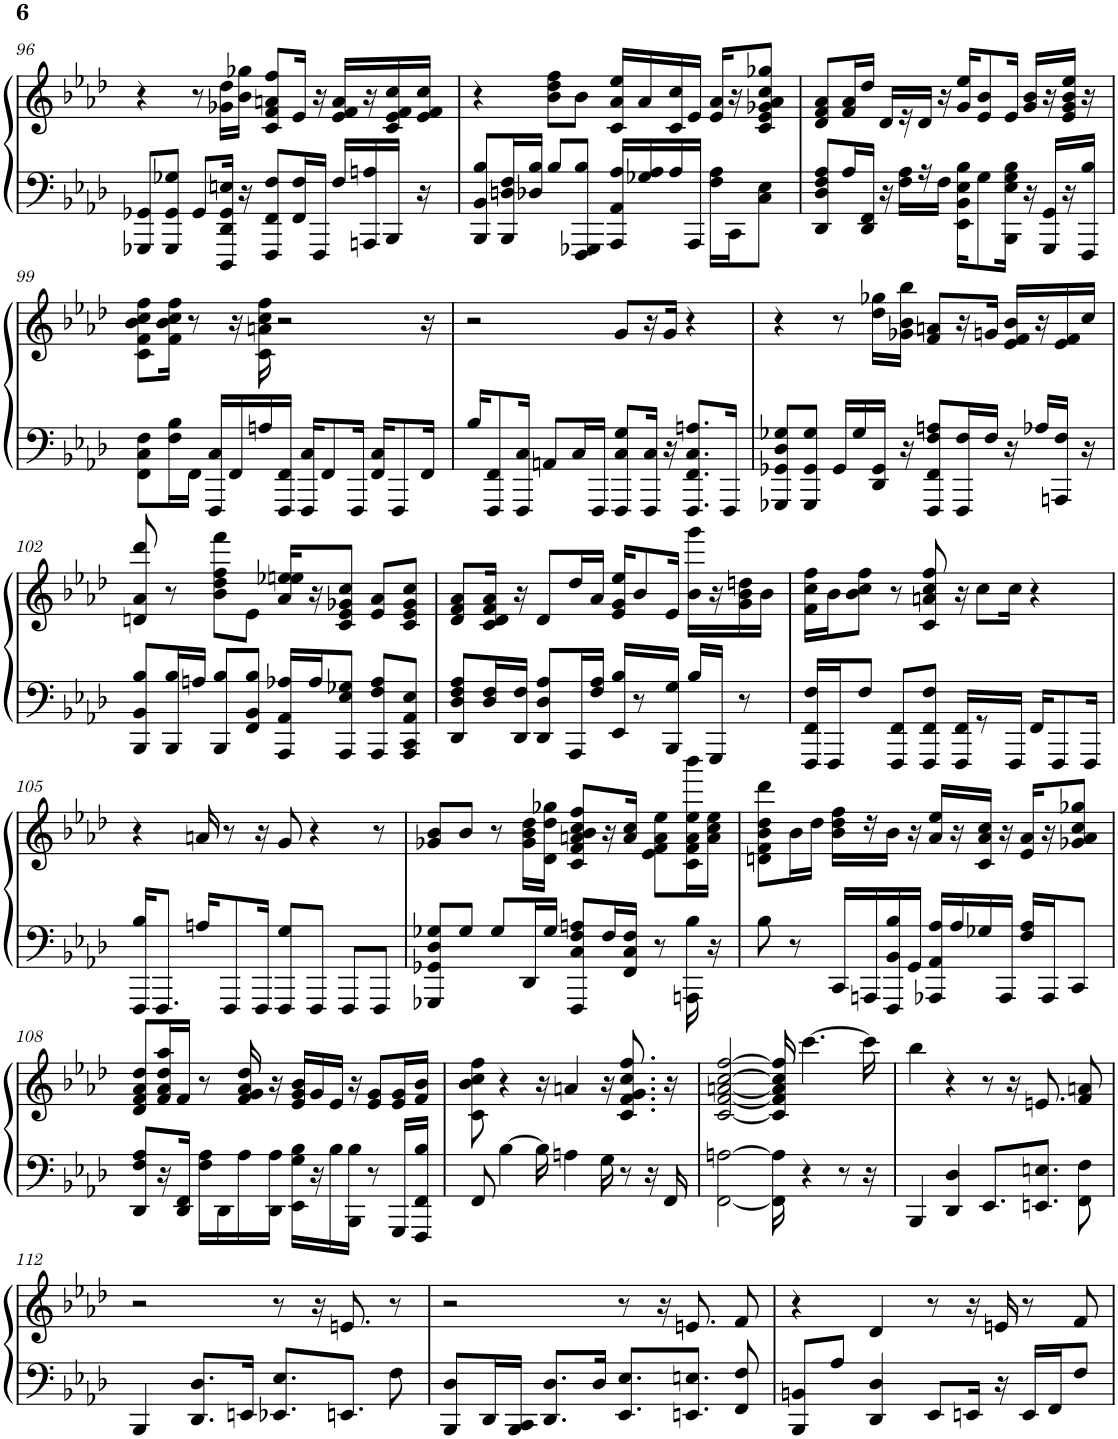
**kern	**kern
*part1	*part1
*staff2	*staff1
*I"Piano	*
*I'Pno	*
!!LO:PB:g=z
*clefF4	*clefG2
*k[b-e-a-d-]	*k[b-e-a-d-]
*A-:	*A-:
*M4/4	*M4/4
=96	=96
8GGG-X/ 8GG-X/L	4r
8GGG-/ 8GG-/ 8G-X/J	.
8GG-/L	8r
16DDD-/ 16DD-/ 16GG-/ 16En/Jk	16g-X\ 16dd-\LL
16r	16b-\ 16gg-X\JJ
8FFF/ 8FF/ 8F/L	8c/ 8f/ 8an/ 8ff/L
16FF/ 16F/L	16e-/Jk
16FFF/JJ	16r
16F/LL	16e-/ 16f/ 16a/LL
16AAAn/ 16An/	16r
16BBB-/JJ	16c/ 16e-/ 16f/ 16cc/
16r	16e-/ 16f/ 16cc/JJ
=97	=97
8BBB-/ 8BB-/ 8B-/L	4r
16BBB-/ 16Dn/ 16F/L	.
16D-X/ 16B-/JJ	.
8B-/L	8b-\ 8dd-\ 8ff\L
8FFF/ 8GGG-X/ 8B-/J	8b-\J
16AAA-/ 16AA-/ 16A-/LL	16c/ 16a-/ 16ee-/LL
16G-X/ 16A-/	16a-/
16A-/	16c/ 16cc/
16AAA-/JJ	16e-/JJ
16F\ 16A-\LL	16e-/ 16a-/LL
16CC\J	16r
8C\ 8E-\J	8c/ 8e-/ 8g-X/ 8a-/ 8cc/ 8gg-X/J
=98	=98
8DD-/ 8D-/ 8F/ 8A-/L	8d-/ 8f/ 8a-/L
16A-/L	16f/ 16a-/L
16DD-/ 16FF/JJ	16dd-/JJ
16r	16d-/LL
16F\ 16A-\LL	16r
16r	16d-/JJ
16F\JJ	16r
16EE-\ 16BB-\ 16E-\ 16B-\KL	16g/ 16ee-/KL
8G\	8e-/ 8b-/
16BBB-\ 16E-\ 16G\ 16B-\Jk	16e-/Jk
16r	16g/ 16b-/LL
16GGG/ 16GG/LL	16r
16r	16e-/ 16g/ 16b-/ 16ee-/JJ
16FFF/ 16B-/JJ	16r
!!LO:LB:g=z
=99	=99
8FF\ 8C\ 8F\L	8c\ 8f\ 8b-\ 8cc\ 8ff\L
16F\ 16B-\L	16f\ 16b-\ 16cc\ 16ff\Jk
16FF\JJ	8r
16FFF/ 16C/LL	.
16FF/	16r
16An/	16c\ 16an\ 16cc\ 16ff\
16FFF/ 16FF/JJ	2r
16FFF/ 16C/KL	.
8FF/	.
16FFF/Jk	.
16FF/ 16C/KL	.
8FFF/	.
16FF/Jk	16r
=100	=100
16B-/KL	2r
8FFF/ 8FF/	.
16FFF/ 16C/Jk	.
8AAn/L	.
16C/L	.
16FFF/JJ	.
8FFF/ 8C/ 8G/L	8g/L
16FFF/ 16C/Jk	16r
16r	16g/JJ
8.FFF/ 8.FF/ 8.C/ 8.An/L	4r
16FFF/Jk	.
=101	=101
8GGG-X/ 8GG-X/ 8D-/ 8G-X/L	4r
8GGG-/ 8GG-/ 8G-/J	.
16GG-/LL	8r
16G-/	.
16DD-/ 16GG-/JJ	16dd-\ 16gg-X\LL
16r	16g-X\ 16b-\ 16bb-\JJ
8FFF/ 8FF/ 8F/ 8An/L	8f/ 8an/L
16FFF/ 16F/L	16r
16F/JJ	16gn/JJ
16r	16e-/ 16f/ 16b-/LL
16A-X/LL	16r
16AAAn/ 16F/JJ	16e-/ 16f/
16r	16cc/JJ
!!LO:LB:g=z
=102	=102
8BBB-/ 8BB-/ 8B-/L	8dn/ 8a-/ 8ddd-/
16BBB-/ 16B-/L	8r
16An/JJ	.
8BBB-/ 8B-/L	8b-\ 8dd-\ 8ff\ 8fff\L
8FF/ 8BB-/ 8B-/J	8e-\J
16AAA-/ 16AA-/ 16A-X/LL	16a-/ 16ee-X/ 16een/LL
16A-/J	16r
8AAA-/ 8E-/ 8G-X/J	8c/ 8e-/ 8g-X/ 8cc/J
8AAA-/ 8F/ 8A-/L	8e-/ 8a-/L
8AAA-/ 8CC/ 8AA-/ 8E-/J	8c/ 8e-/ 8g-/ 8cc/J
=103	=103
8DD-/ 8D-/ 8F/ 8A-/L	8d-/ 8f/ 8a-/L
16D-/ 16F/L	16c/ 16d-/ 16f/ 16a-/Jk
16DD-/ 16F/JJ	16r
8DD-/ 8D-/ 8A-/L	8d-/L
16AAA-/L	16dd-/L
16F/ 16A-/JJ	16a-/JJ
16EE-/ 16B-/KL	16e-/ 16g/ 16ee-/KL
8r	8b-/
16BBB-/ 16G/Jk	16e-/Jk
16B-/LL	16b-\ 16ggg\LL
16GGG/JJ	16r
8r	16g\ 16b-\ 16ddn\
.	16b-\JJ
=104	=104
16FFF/ 16FF/ 16F/LL	16f\ 16cc\ 16ff\LL
16FFF/J	16b-\J
8F/J	8b-\ 8cc\ 8ff\J
8FFF/ 8FF/L	8r
8FFF/ 8FF/ 8F/J	8c/ 8an/ 8cc/ 8ff/
16FFF/ 16FF/KL	16r
8r	8cc\L
16FFF/Jk	16cc\Jk
16FF/KL	4r
8FFF/	.
16FFF/Jk	.
!!LO:LB:g=z
=105	=105
16FFF/ 16B-/KL	4r
8.FFF/J	.
16An/KL	16an/
8FFF/	8r
16FFF/Jk	16r
8FFF/ 8G/L	8g/
8FFF/J	4r
8FFF/L	.
8FFF/J	8r
=106	=106
8GGG-X/ 8GG-X/ 8D-/ 8G-X/L	8g-X/ 8b-/L
8G-/J	8b-/J
8G-/L	8r
16DD-/L	16g-\ 16b-\ 16dd-\LL
16G-/JJ	16d-\ 16dd-\ 16gg-X\JJ
8FFF/ 8C/ 8F/ 8An/L	8c/ 8f/ 8an/ 8b-/ 8cc/ 8ff/L
16F/L	16r
16FF/ 16C/ 16F/JJ	16a/ 16cc/JJ
8r	8e-\ 8f\ 8a\ 8ee-\L
16AAAn\ 16B-\	16c\ 16f\ 16a\ 16ee-\ 16bbb-\L
16r	16a\ 16cc\ 16ee-\JJ
=107	=107
8B-\	8dn\ 8f\ 8b-\ 8dd-\ 8ddd-\L
8r	16b-\L
.	16dd-\JJ
16CC/LL	16b-\ 16dd-\ 16ff\LL
16AAAn/	16r
16FFF/ 16BB-/ 16B-/	16b-\JJ
16GG/JJ	16r
16AAA-X/ 16AA-/ 16A-/LL	16a-/ 16ee-/LL
16A-/	16r
16G-X/	16c/ 16a-/ 16cc/JJ
16AAA-/JJ	16r
16F/ 16A-/LL	16e-/ 16a-/LL
16AAA-/J	16r
8CC/J	8g-X/ 8a-/ 8cc/ 8gg-X/J
!!LO:LB:g=z
=108	=108
8DD-/ 8F/ 8A-/L	8d-/ 8f/ 8a-/ 8dd-/L
16r	16f/ 16a-/ 16dd-/ 16aa-/L
16DD-/ 16FF/JJ	16f/JJ
16F\ 16A-\LL	8r
16DD-\	.
16A-\	16f/ 16g/ 16a-/ 16dd-/
16DD-\ 16A-\JJ	16r
16EE-\ 16G\ 16B-\LL	16e-/ 16g/ 16b-/LL
16r	16g/
16B-\	16e-/JJ
16BBB-\ 16B-\JJ	16r
8r	8e-/ 8g/L
16GGG/LL	16e-/ 16g/L
16FFF/ 16FF/ 16B-/JJ	16f/ 16b-/JJ
=109	=109
8FF/	8c\ 8b-\ 8cc\ 8ff\
[4B-\	4r
16B-\]	16r
4An\	4an/
16G\	16r
8r	8.c/ 8.f/ 8.g/ 8.cc/ 8.ff/
16r	.
16FF/	16r
=110	=110
[2FF\ [2An\	[2c/ [2f/ [2an/ [2cc/ [2ff/
16FF\] 16A\]	16c/] 16f/] 16a/] 16cc/] 16ff/]
4r	[4.ccc\
8r	.
16r	16ccc\]
=111	=111
4BBB-/	4bb-\
4DD-/ 4D-/	4r
8.EE-/L	8r
.	16r
8.EEn/ 8.En/J	8.en/
8FF\ 8F\	8f/ 8an/
!!LO:LB:g=z
=112	=112
4BBB-/	2r
8.DD-/ 8.D-/L	.
16EEn/Jk	.
8.EE-X/ 8.E-/L	8r
.	16r
8.EEn/J	8.en/
8F\	8r
=113	=113
8BBB-/ 8D-/L	2r
16DD-/L	.
16BBB-/ 16CC/JJ	.
8.DD-/ 8.D-/L	.
16D-/Jk	.
8.EE-/ 8.E-/L	8r
.	16r
8.EEn/ 8.En/J	8.en/
8FF/ 8F/	8f/
=114	=114
8BBB-/ 8BBn/L	4r
8A-/J	.
4DD-/ 4D-/	4d-/
8EE-/L	8r
16EEn/Jk	16r
16r	16en/
16EE/LL	8r
16FF/J	.
8F/J	8f/
=	=
*-	*-
